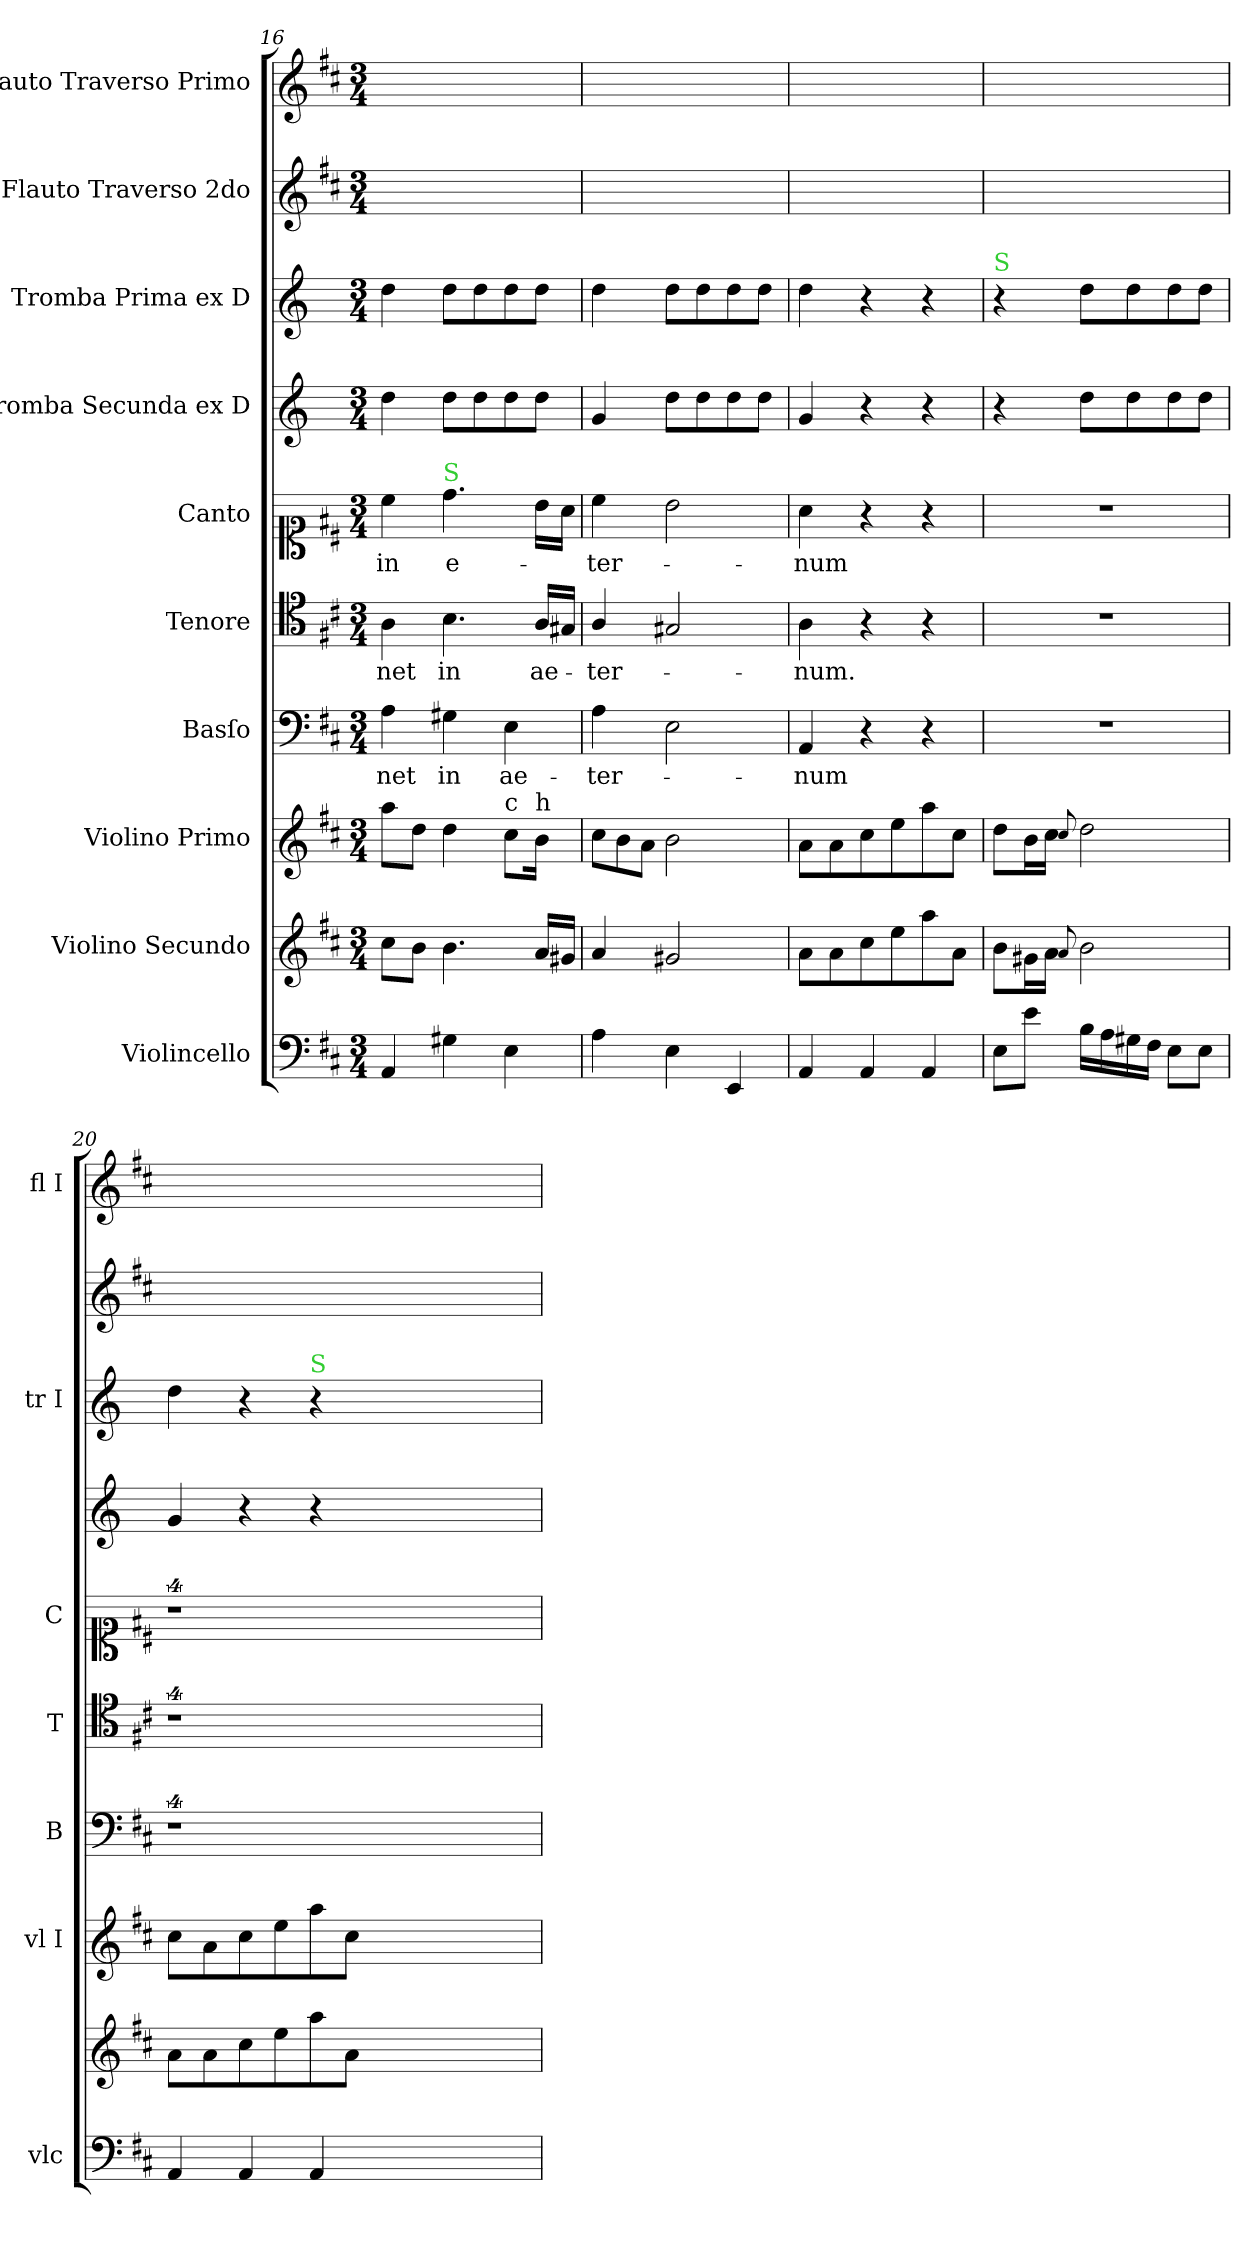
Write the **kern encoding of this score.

**kern	**kern	**kern	**kern	**text	**kern	**text	**kern	**text	**kern	**kern	**kern	**kern
*part10	*part9	*part8	*part7	*part7	*part6	*part6	*part5	*part5	*part4	*part3	*part2	*part1
*staff10	*staff9	*staff8	*staff7	*staff7	*staff6	*staff6	*staff5	*staff5	*staff4	*staff3	*staff2	*staff1
*I"Violincello	*I"Violino Secundo	*I"Violino Primo	*I"Basſo	*	*I"Tenore	*	*I"Canto	*	*I"Tromba Secunda ex D	*I"Tromba Prima ex D	*I"Flauto Traverso 2do	*I"Flauto Traverso Primo
*I'vlc	*	*I'vl I	*I'B	*	*I'T	*	*I'C	*	*	*I'tr I	*	*I'fl I
*clefF4	*clefG2	*clefG2	*clefF4	*	*clefC4	*	*clefC1	*	*clefG2	*clefG2	*clefG2	*clefG2
*	*	*	*	*	*	*	*	*	*ITrd-1c-2	*ITrd-1c-2	*	*
*k[f#c#]	*k[f#c#]	*k[f#c#]	*k[f#c#]	*	*k[f#c#]	*	*k[f#c#]	*	*k[f#c#]	*k[f#c#]	*k[f#c#]	*k[f#c#]
*M3/4	*M3/4	*M3/4	*M3/4	*	*M3/4	*	*M3/4	*	*M3/4	*M3/4	*M3/4	*M3/4
=16	=16	=16	=16	=16	=16	=16	=16	=16	=16	=16	=16	=16
4AA/	8cc#\L	8aa\L	4A\	-net	4A\	-net	4cc#\	in	4ee\	4ee\	2.ryy	2.ryy
.	8b\J	8dd\J	.	.	.	.	.	.	.	.	.	.
!	!	!	!	!	!	!	!LO:TX:a:color=limegreen:t=S	!	!	!	!	!
4G#X\	4.b\	4dd\	4G#X\	in	4.B\	in	4.dd\	e-	8ee\L	8ee\L	.	.
.	.	.	.	.	.	.	.	.	8ee\	8ee\	.	.
!	!	!LO:TX:a:t=c	!	!	!	!	!	!	!	!	!	!
4E\	.	8cc#\L	4E\	ae-	.	.	.	.	8ee\	8ee\	.	.
!	!	!LO:TX:a:t=h	!	!	!	!	!	!	!	!	!	!
!	!	!LO:N:vis=16	!	!	!	!	!	!	!	!	!	!
.	16a/LL	8b\Jk	.	.	16A/LL	ae-	16b\LL	.	8ee\J	8ee\J	.	.
.	16g#X/JJ	.	.	.	16G#X/JJ	.	16a\JJ	.	.	.	.	.
=17	=17	=17	=17	=17	=17	=17	=17	=17	=17	=17	=17	=17
*	*	*Xtuplet	*	*	*	*	*	*	*	*	*	*
4A\	4a/	12cc#\L	4A\	-ter-	4A/	-ter-	4cc#\	-ter-	4a/	4ee\	2.ryy	2.ryy
.	.	12b\	.	.	.	.	.	.	.	.	.	.
.	.	12a\J	.	.	.	.	.	.	.	.	.	.
4E\	2g#X/	2b\	2E\	.	2G#X/	.	2b\	.	8ee\L	8ee\L	.	.
.	.	.	.	.	.	.	.	.	8ee\	8ee\	.	.
4EE/	.	.	.	.	.	.	.	.	8ee\	8ee\	.	.
.	.	.	.	.	.	.	.	.	8ee\J	8ee\J	.	.
=18	=18	=18	=18	=18	=18	=18	=18	=18	=18	=18	=18	=18
4AA/	8a\L	8a\L	4AA/	-num	4A\	-num.	4a\	-num	4a/	4ee\	2.ryy	2.ryy
.	8a\	8a\	.	.	.	.	.	.	.	.	.	.
4AA/	8cc#\	8cc#\	4r	.	4r	.	4r	.	4r	4r	.	.
.	8ee\	8ee\	.	.	.	.	.	.	.	.	.	.
4AA/	8aa\	8aa\	4r	.	4r	.	4r	.	4r	4r	.	.
.	8a\J	8cc#\J	.	.	.	.	.	.	.	.	.	.
=19	=19	=19	=19	=19	=19	=19	=19	=19	=19	=19	=19	=19
!	!	!	!	!	!	!	!	!	!	!LO:TX:a:color=limegreen:t=S	!	!
8E\L	8b\L	8dd\L	2.r	.	2.r	.	2.r	.	4r	4r	2.ryy	2.ryy
8e\J	16g#X\L	16b\L	.	.	.	.	.	.	.	.	.	.
.	16a\JJ	16cc#\JJ	.	.	.	.	.	.	.	.	.	.
.	8qqa/	8qqcc#/	.	.	.	.	.	.	.	.	.	.
16B\LL	2b\	2dd\	.	.	.	.	.	.	8ee\L	8ee\L	.	.
16A\	.	.	.	.	.	.	.	.	.	.	.	.
16G#X\	.	.	.	.	.	.	.	.	8ee\	8ee\	.	.
16F#\JJ	.	.	.	.	.	.	.	.	.	.	.	.
8E\L	.	.	.	.	.	.	.	.	8ee\	8ee\	.	.
8E\J	.	.	.	.	.	.	.	.	8ee\J	8ee\J	.	.
=20	=20	=20	=20	=20	=20	=20	=20	=20	=20	=20	=20	=20
4AA/	8a\L	8cc#\L	4%9r	.	4%9r	.	4%9r	.	4a/	4ee\	2.ryy	2.ryy
.	8a\	8a\	.	.	.	.	.	.	.	.	.	.
4AA/	8cc#\	8cc#\	.	.	.	.	.	.	4r	4r	.	.
.	8ee\	8ee\	.	.	.	.	.	.	.	.	.	.
!	!	!	!	!	!	!	!	!	!	!LO:TX:a:color=limegreen:t=S	!	!
4AA/	8aa\	8aa\	.	.	.	.	.	.	4r	4r	.	.
.	8a\J	8cc#\J	.	.	.	.	.	.	.	.	.	.
1.ryy	1.ryy	1.ryy	.	.	.	.	.	.	1.ryy	1.ryy	1.ryy	1.ryy
=	=	=	=	=	=	=	=	=	=	=	=	=
*-	*-	*-	*-	*-	*-	*-	*-	*-	*-	*-	*-	*-
